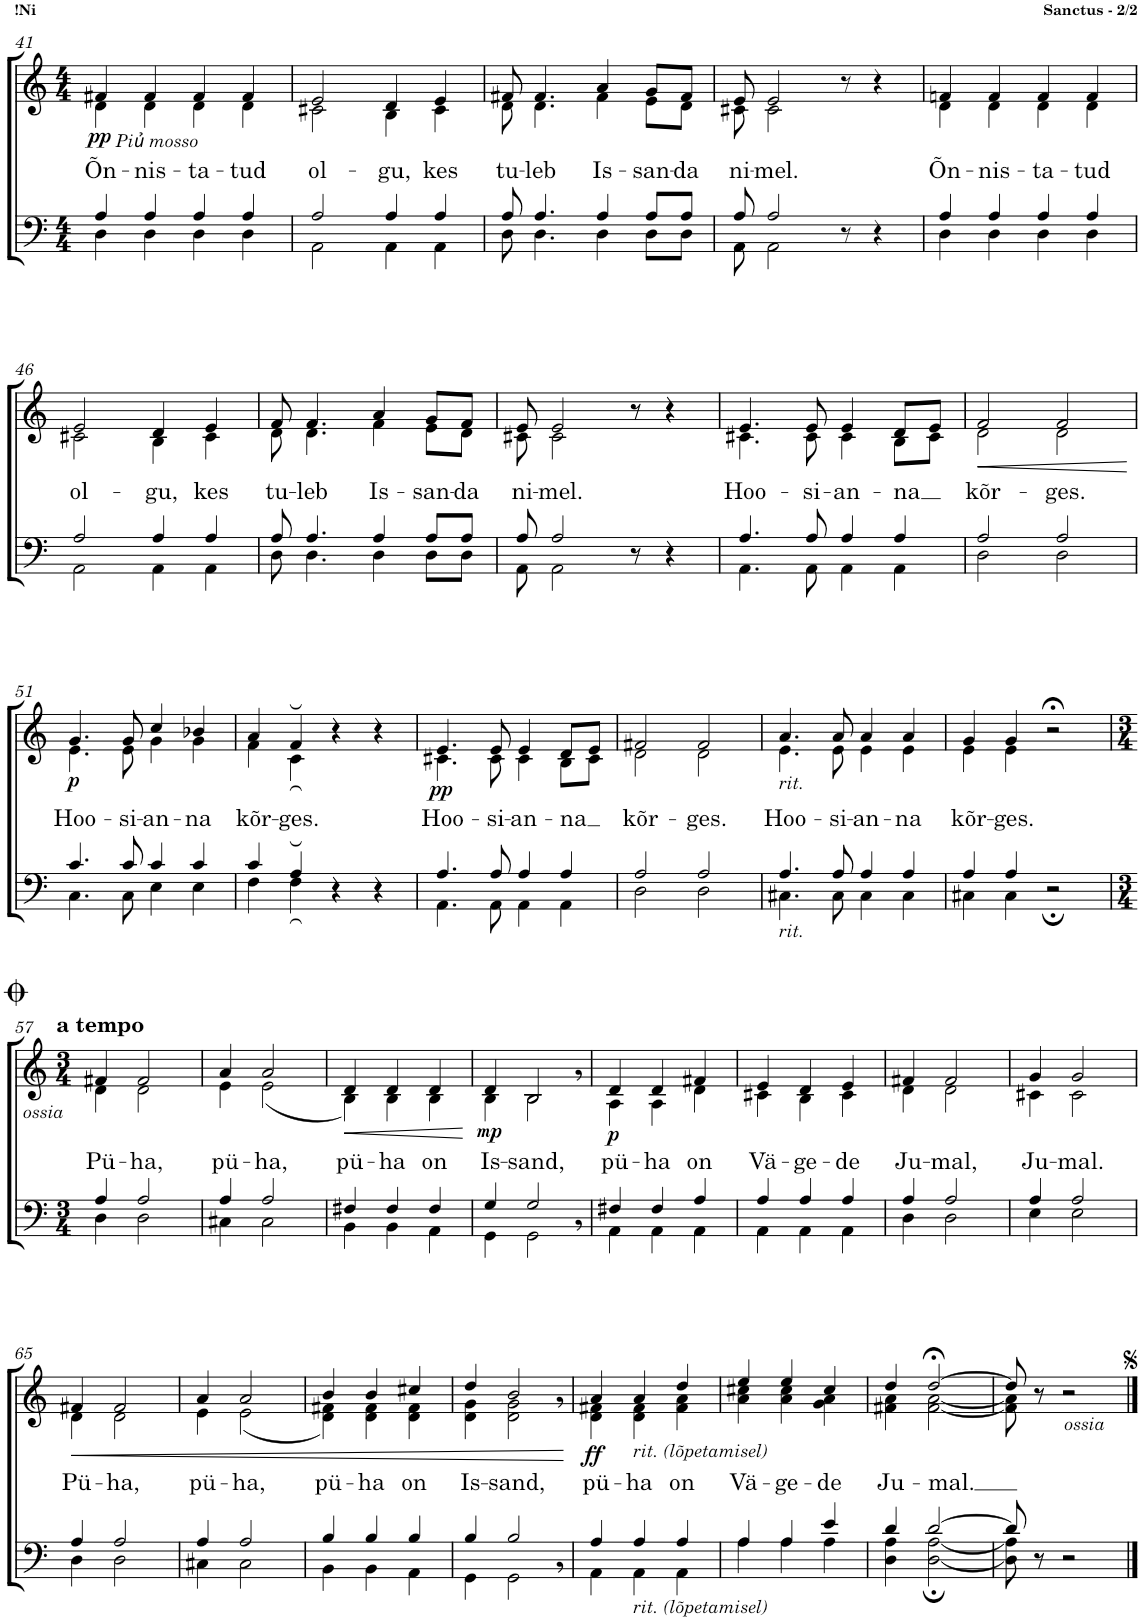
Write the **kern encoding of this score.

**kern	**kern	**text	**dynam
*part2	*part1	*part1	*part1
*staff2	*staff1	*staff1	*staff1
*I"T B	*I"S A	*	*
!!LO:PB:g=z
*clefF4	*clefG2	*	*
*	*Trd1c2	*	*
*k[]	*k[]	*	*
*M4/4	*M4/4	*	*
=41	=41	=41	=41
*^	*	*	*
!	!	!LO:TX:b:i:t=Piủ mosso	!	!
!	!	!	!LO:LY:b	!LO:DY:b
*	*	*^	*	*
4A/	4D\	4f#X/	4d\	Õn-	pp
!	!	!	!	!LO:LY:b	!
4A/	4D\	4f#/	4d\	-nis-	.
!	!	!	!	!LO:LY:b	!
4A/	4D\	4f#/	4d\	-ta-	.
!	!	!	!	!LO:LY:b	!
4A/	4D\	4f#/	4d\	-tud	.
=42	=42	=42	=42	=42	=42
!	!	!	!	!LO:LY:b	!
2A/	2AA\	2e/	2c#X\	ol-	.
!	!	!	!	!LO:LY:b	!
4A/	4AA\	4d/	4B\	-gu,	.
!	!	!	!	!LO:LY:b	!
4A/	4AA\	4e/	4c#\	kes	.
=43	=43	=43	=43	=43	=43
!	!	!	!	!LO:LY:b	!
8A/	8D\	8f#X/	8d\	tu-	.
!	!	!	!	!LO:LY:b	!
4.A/	4.D\	4.f#/	4.d\	-leb	.
!	!	!	!	!LO:LY:b	!
4A/	4D\	4a/	4f#\	Is-	.
!	!	!	!	!LO:LY:b	!
8A/L	8D\L	8g/L	8e\L	-san-	.
!	!	!	!	!LO:LY:b	!
8A/J	8D\J	8f#/J	8d\J	-da	.
=44	=44	=44	=44	=44	=44
!	!	!	!	!LO:LY:b	!
8A/	8AA\	8e/	8c#X\	ni-	.
!	!	!	!	!LO:LY:b	!
2A/	2AA\	2e/	2c#\	-mel.	.
8r	4.ryy	8r	4.ryy	.	.
4r	.	4r	.	.	.
=45	=45	=45	=45	=45	=45
!	!	!	!	!LO:LY:b	!
4A/	4D\	4fn/	4d\	Õn-	.
!	!	!	!	!LO:LY:b	!
4A/	4D\	4f/	4d\	-nis-	.
!	!	!	!	!LO:LY:b	!
4A/	4D\	4f/	4d\	-ta-	.
!	!	!	!	!LO:LY:b	!
4A/	4D\	4f/	4d\	-tud	.
!!LO:LB:g=z	!!
=46	=46	=46	=46	=46	=46
!	!	!	!	!LO:LY:b	!
2A/	2AA\	2e/	2c#X\	ol-	.
!	!	!	!	!LO:LY:b	!
4A/	4AA\	4d/	4B\	-gu,	.
!	!	!	!	!LO:LY:b	!
4A/	4AA\	4e/	4c#\	kes	.
=47	=47	=47	=47	=47	=47
!	!	!	!	!LO:LY:b	!
8A/	8D\	8f/	8d\	tu-	.
!	!	!	!	!LO:LY:b	!
4.A/	4.D\	4.f/	4.d\	-leb	.
!	!	!	!	!LO:LY:b	!
4A/	4D\	4a/	4f\	Is-	.
!	!	!	!	!LO:LY:b	!
8A/L	8D\L	8g/L	8e\L	-san-	.
!	!	!	!	!LO:LY:b	!
8A/J	8D\J	8f/J	8d\J	-da	.
=48	=48	=48	=48	=48	=48
!	!	!	!	!LO:LY:b	!
8A/	8AA\	8e/	8c#X\	ni-	.
!	!	!	!	!LO:LY:b	!
2A/	2AA\	2e/	2c#\	-mel.	.
8r	8r	8r	8r	.	.
4r	4r	4r	4r	.	.
=49	=49	=49	=49	=49	=49
!	!	!	!	!LO:LY:b	!
4.A/	4.AA\	4.e/	4.c#X\	Hoo-	.
!	!	!	!	!LO:LY:b	!
8A/	8AA\	8e/	8c#\	-si-	.
!	!	!	!	!LO:LY:b	!
4A/	4AA\	4e/	4c#\	-an-	.
!	!	!	!	!LO:LY:b	!
4A/	4AA\	8d/L	8B\L	-na	.
.	.	8e/J	8c#\J	.	.
=50	=50	=50	=50	=50	=50
!	!	!	!	!LO:LY:b	!LO:HP:b
2A/	2D\	2f/	2d\	kõr-	<
!	!	!	!	!LO:LY:b	!
2A/	2D\	2f/	2d\	-ges.	.
*v	*v	*	*	*	*
*	*v	*v	*	*
.	.	.	[
!!LO:LB:g=z
=51	=51	=51	=51
*^	*	*	*
!	!	!	!LO:LY:b	!LO:DY:b
*	*	*^	*	*
4.c/	4.C\	4.g/	4.e\	Hoo-	p
!	!	!	!	!LO:LY:b	!
8c/	8C\	8g/	8e\	-si-	.
!	!	!	!	!LO:LY:b	!
4c/	4E\	4cc/	4g\	-an-	.
!	!	!	!	!LO:LY:b	!
4c/	4E\	4b-X/	4g\	-na	.
=52	=52	=52	=52	=52	=52
!	!	!	!	!LO:LY:b	!
4c/	4F\	4a/	4f\	kõr-	.
!	!	!	!	!LO:LY:b	!
4A/	4F\	4f/	4c\	-ges.	.
4r	4r	4r	4r	.	.
4r	4r	4r	4r	.	.
=53	=53	=53	=53	=53	=53
!	!	!	!	!LO:LY:b	!LO:DY:b
4.A/	4.AA\	4.e/	4.c#X\	Hoo-	pp
!	!	!	!	!LO:LY:b	!
8A/	8AA\	8e/	8c#\	-si-	.
!	!	!	!	!LO:LY:b	!
4A/	4AA\	4e/	4c#\	-an-	.
!	!	!	!	!LO:LY:b	!
4A/	4AA\	8d/L	8B\L	-na	.
.	.	8e/J	8c#\J	.	.
=54	=54	=54	=54	=54	=54
!	!	!	!	!LO:LY:b	!
2A/	2D\	2f#X/	2d\	kõr-	.
!	!	!	!	!LO:LY:b	!
2A/	2D\	2f#/	2d\	-ges.	.
=55	=55	=55	=55	=55	=55
!	!	!LO:TX:b:i:t=rit.	!	!	!
!LO:TX:b:i:t=rit.	!	!	!	!	!
!	!	!	!	!LO:LY:b	!
4.A/	4.C#X\	4.a/	4.e\	Hoo-	.
!	!	!	!	!LO:LY:b	!
8A/	8C#\	8a/	8e\	-si-	.
!	!	!	!	!LO:LY:b	!
4A/	4C#\	4a/	4e\	-an-	.
!	!	!	!	!LO:LY:b	!
4A/	4C#\	4a/	4e\	-na	.
=56	=56	=56	=56	=56	=56
!	!	!	!	!LO:LY:b	!
4A/	4C#X\	4g/	4e\	kõr-	.
!	!	!	!	!LO:LY:b	!
4A/	4C#\	4g/	4e\	-ges.	.
2r	2r;	2r;<	2r	.	.
!!LO:LB:g=z	!!
=57	=57	=57	=57	=57	=57
*M3/4	*	*M3/4	*	*	*
!	!	!LO:TX:a:B:t=a tempo	!	!	!
!	!	!LO:TX:b:i:t=ossia	!	!	!
!	!	!	!	!LO:LY:b	!
4A/	4D\	4f#X/	4d\	Pü-	.
!	!	!	!	!LO:LY:b	!
2A/	2D\	2f#/	2d\	-ha,	.
=58	=58	=58	=58	=58	=58
!	!	!	!	!LO:LY:b	!
4A/	4C#X\	4a/	4e\	pü-	.
!	!	!	!	!LO:LY:b	!
2A/	2C#\	2a/	(2e\	-ha,	.
=59	=59	=59	=59	=59	=59
!	!	!	!	!LO:LY:b	!LO:HP:b
4F#X/	4BB\	4d/	4B\)	pü-	<
!	!	!	!	!LO:LY:b	!
4F#/	4BB\	4d/	4B\	-ha	.
!	!	!	!	!LO:LY:b	!
4F#/	4AA\	4d/	4B\	on	.
*v	*v	*	*	*	*
*	*v	*v	*	*
.	.	.	[
=60	=60	=60	=60
*^	*	*	*
!	!	!	!LO:LY:b	!LO:DY:b
*	*	*^	*	*
4G/	4GG\	4d/	4B\	Is-	mp
!	!	!	!	!LO:LY:b	!
2G/	2GG,<\	2B/	2B,<\	-sand,	.
=61	=61	=61	=61	=61	=61
!	!	!	!	!LO:LY:b	!LO:DY:b
4F#X/	4AA\	4d/	4A\	pü-	p
!	!	!	!	!LO:LY:b	!
4F#/	4AA\	4d/	4A\	-ha	.
!	!	!	!	!LO:LY:b	!
4A/	4AA\	4f#X/	4d\	on	.
=62	=62	=62	=62	=62	=62
!	!	!	!	!LO:LY:b	!
4A/	4AA\	4e/	4c#X\	Vä-	.
!	!	!	!	!LO:LY:b	!
4A/	4AA\	4d/	4B\	-ge-	.
!	!	!	!	!LO:LY:b	!
4A/	4AA\	4e/	4c#\	-de	.
=63	=63	=63	=63	=63	=63
!	!	!	!	!LO:LY:b	!
4A/	4D\	4f#X/	4d\	Ju-	.
!	!	!	!	!LO:LY:b	!
2A/	2D\	2f#/	2d\	-mal,	.
=64	=64	=64	=64	=64	=64
!	!	!	!	!LO:LY:b	!
4A/	4E\	4g/	4c#X\	Ju-	.
!	!	!	!	!LO:LY:b	!
2A/	2E\	2g/	2c#\	-mal.	.
!!LO:LB:g=z	!!
=65	=65	=65	=65	=65	=65
!	!	!	!	!LO:LY:b	!LO:HP:b
4A/	4D\	4f#X/	4d\	Pü-	<
!	!	!	!	!LO:LY:b	!
2A/	2D\	2f#/	2d\	-ha,	.
=66	=66	=66	=66	=66	=66
!	!	!	!	!LO:LY:b	!
4A/	4C#X\	4a/	4e\	pü-	.
!	!	!	!	!LO:LY:b	!
2A/	2C#\	2a/	(2e\	-ha,	.
=67	=67	=67	=67	=67	=67
!	!	!	!	!LO:LY:b	!
4B/	4BB\	4b/	4d\ 4f#X\)	pü-	.
!	!	!	!	!LO:LY:b	!
4B/	4BB\	4b/	4d\ 4f#\	-ha	.
!	!	!	!	!LO:LY:b	!
4B/	4AA\	4cc#X/	4d\ 4f#\	on	.
=68	=68	=68	=68	=68	=68
!	!	!	!	!LO:LY:b	!
4B/	4GG\	4dd/	4d\ 4g\	Is-	.
!	!	!	!	!LO:LY:b	!
2B/	2GG,<\	2b/	2d\,< 2g\,<	-sand,	.
*v	*v	*	*	*	*
*	*v	*v	*	*
.	.	.	[
=69	=69	=69	=69
*^	*	*	*
!	!	!	!LO:LY:b	!LO:DY:b
*	*	*^	*	*
4A/	4AA\	4a/	4d\ 4f#X\	pü-	ff
!	!	!LO:TX:b:i:t=rit. (lõpetamisel)	!	!	!
!LO:TX:b:i:t=rit. (lõpetamisel)	!	!	!	!	!
!	!	!	!	!LO:LY:b	!
4A/	4AA\	4a/	4d\ 4f#\	-ha	.
!	!	!	!	!LO:LY:b	!
4A/	4AA\	4dd/	4f#\ 4a\	on	.
=70	=70	=70	=70	=70	=70
!	!	!	!	!LO:LY:b	!
4A/	4A\	4ee/	4a\ 4cc#X\	Vä-	.
!	!	!	!	!LO:LY:b	!
4A/	4A\	4ee/	4a\ 4cc#\	-ge-	.
!	!	!	!	!LO:LY:b	!
4e/	4A\	4cc#/	4g\ 4a\	-de	.
=71	=71	=71	=71	=71	=71
!	!	!	!	!LO:LY:b	!
4d/	4D\ 4A\	4dd/	4f#X\ 4a\	Ju-	.
!	!	!	!	!LO:LY:b	!
[2d/	[2D\; [2A\;	[2dd;</	[2f#\ [2a\	-mal.	.
=72	=72	=72	=72	=72	=72
8d/]	8D\] 8A\]	8dd/]	8f#\] 8a\]	.	.
8r	8r	8r	8r	.	.
!	!	!LO:TX:b:i:t=ossia	!	!	!
2r	2r	2r	2r	.	.
*v	*v	*	*	*	*
*	*v	*v	*	*
==	==	==	==
*-	*-	*-	*-
